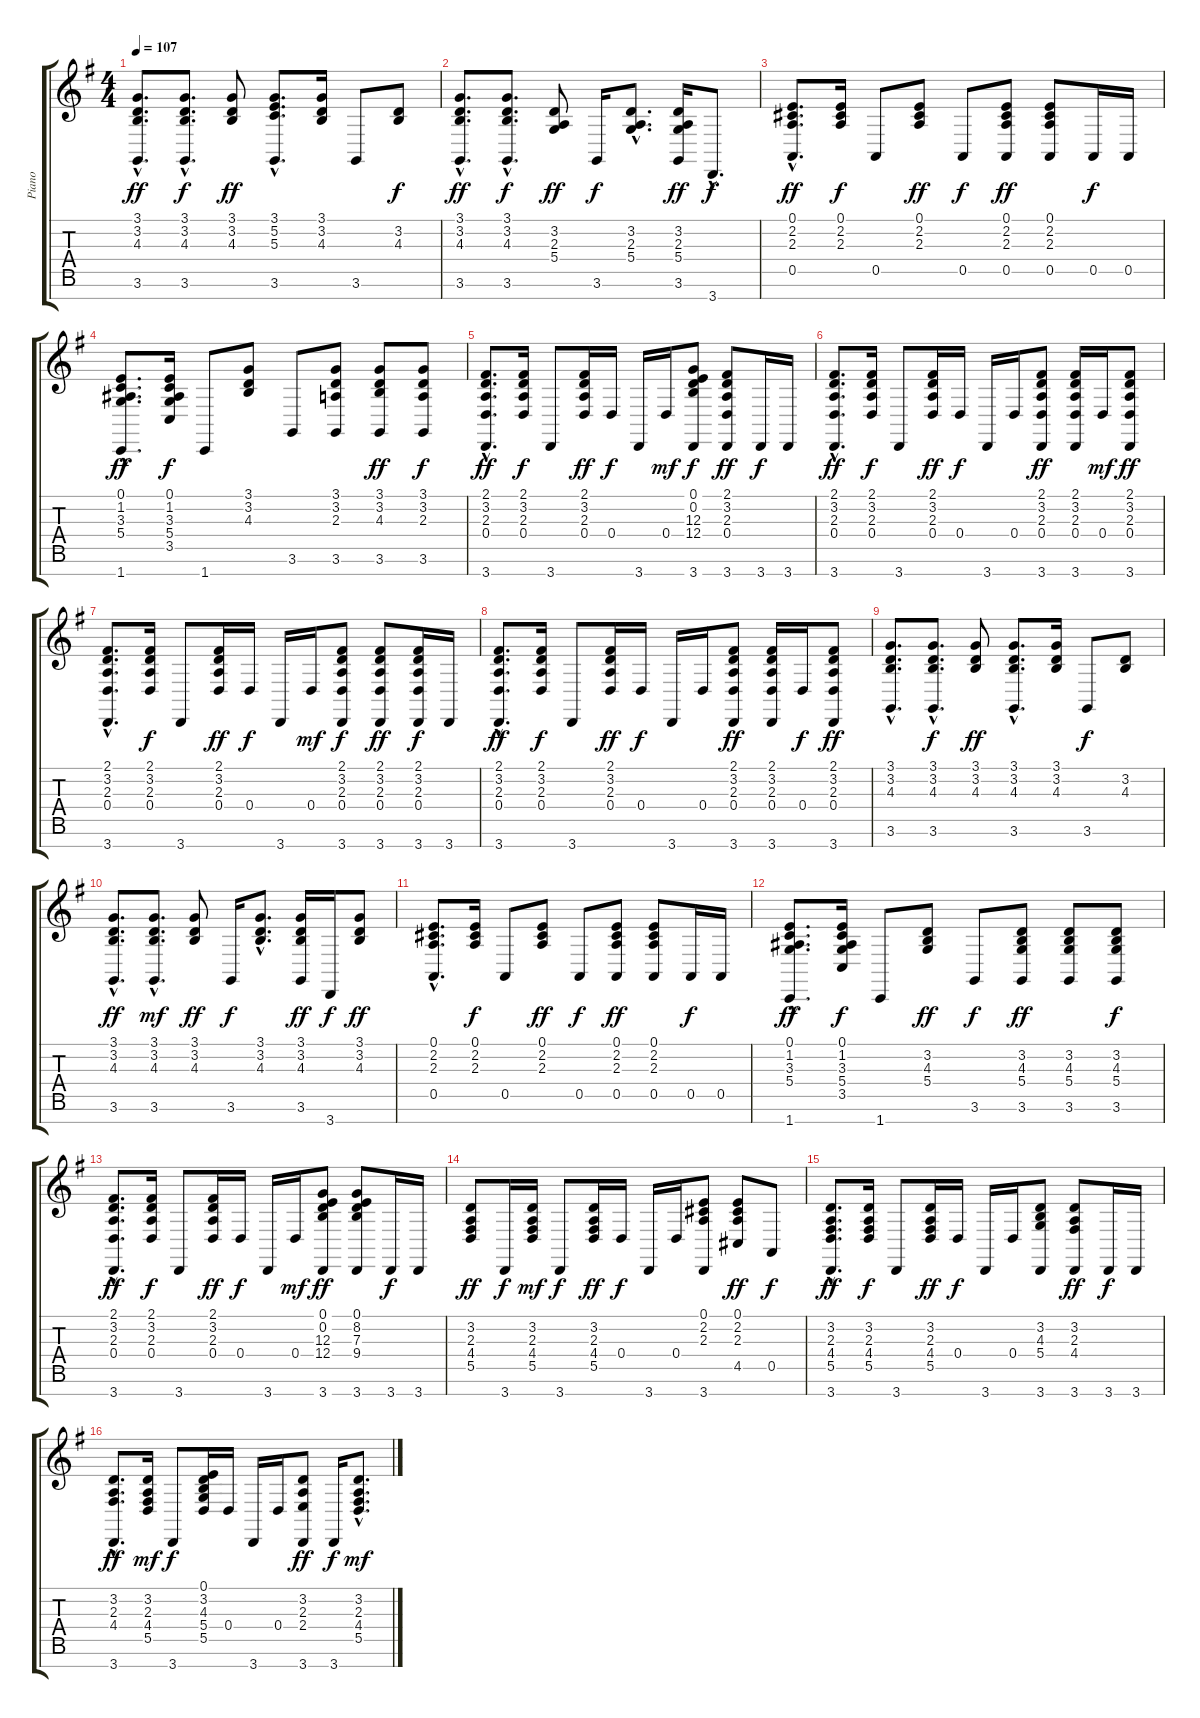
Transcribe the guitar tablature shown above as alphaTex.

\track ("Piano" "Piano") {instrument acousticgrandpiano}
\staff {score tabs}
\tuning (E4 B3 G3 D3 A2 E2 B1) {hide}
\ts (4 4)
\tempo 107
\clef g2
\ks g
(3.1{hac} 3.2{hac} 4.3{hac} 3.6{hac}).8{d dy ff} (3.1{hac} 3.2{hac} 4.3{hac} 3.6{hac}).8{d dy f} (3.1 3.2 4.3).8{dy ff} (3.1{hac} 5.2{hac} 5.3{hac} 3.6{hac}).8{d} (3.1 3.2 4.3).16 3.6.8 (3.2 4.3).8{dy f} |
(3.1{hac} 3.2{hac} 4.3{hac} 3.6{hac}).8{d dy ff} (3.1{hac} 3.2{hac} 4.3{hac} 3.6{hac}).8{d dy f} (3.2 2.3 5.4).8{dy ff} 3.6.16{dy f} (3.2{hac} 2.3{hac} 5.4{hac}).8{d} (3.2 2.3 5.4 3.6).16{dy ff} 3.7{hac}.8{d dy f} |
(0.1{hac} 2.2{hac} 2.3{hac} 0.5{hac}).8{d dy ff} (0.1 2.2 2.3).16{dy f} 0.5.8 (0.1 2.2 2.3).8{dy ff} 0.5.8{dy f} (0.1 2.2 2.3 0.5).8{dy ff} (0.1 2.2 2.3 0.5).8 0.5.16{dy f} 0.5.16 |
(0.1{hac} 1.2{hac} 3.3{hac} 5.4{hac} 1.7{hac}).8{d dy ff} (0.1 1.2 3.3 5.4 3.5).16{dy f} 1.7.8 (3.1 3.2 4.3).8 3.6.8 (3.1 3.2 2.3 3.6).8 (3.1 3.2 4.3 3.6).8{dy ff} (3.1 3.2 2.3 3.6).8{dy f} |
(2.1{hac} 3.2{hac} 2.3{hac} 0.4{hac} 3.7{hac}).8{d dy ff} (2.1 3.2 2.3 0.4).16{dy f} 3.7.8 (2.1 3.2 2.3 0.4).16{dy ff} 0.4.16{dy f} 3.7.16 0.4.16{dy mf} (0.1 0.2 12.3 12.4 3.7).8{dy f} (2.1 3.2 2.3 0.4 3.7).8{dy ff} 3.7.16{dy f} 3.7.16 |
(2.1{hac} 3.2{hac} 2.3{hac} 0.4{hac} 3.7{hac}).8{d dy ff} (2.1 3.2 2.3 0.4).16{dy f} 3.7.8 (2.1 3.2 2.3 0.4).16{dy ff} 0.4.16{dy f} 3.7.16 0.4.16 (2.1 3.2 2.3 0.4 3.7).8{dy ff} (2.1 3.2 2.3 0.4 3.7).16 0.4.16{dy mf} (2.1 3.2 2.3 0.4 3.7).8{dy ff} |
(2.1{hac} 3.2{hac} 2.3{hac} 0.4{hac} 3.7{hac}).8{d} (2.1 3.2 2.3 0.4).16{dy f} 3.7.8 (2.1 3.2 2.3 0.4).16{dy ff} 0.4.16{dy f} 3.7.16 0.4.16{dy mf} (2.1 3.2 2.3 0.4 3.7).8{dy f} (2.1 3.2 2.3 0.4 3.7).8{dy ff} (2.1 3.2 2.3 0.4 3.7).16{dy f} 3.7.16 |
(2.1{hac} 3.2{hac} 2.3{hac} 0.4{hac} 3.7{hac}).8{d dy ff} (2.1 3.2 2.3 0.4).16{dy f} 3.7.8 (2.1 3.2 2.3 0.4).16{dy ff} 0.4.16{dy f} 3.7.16 0.4.16 (2.1 3.2 2.3 0.4 3.7).8{dy ff} (2.1 3.2 2.3 0.4 3.7).16 0.4.16{dy f} (2.1 3.2 2.3 0.4 3.7).8{dy ff} |
(3.1{hac} 3.2{hac} 4.3{hac} 3.6{hac}).8{d} (3.1{hac} 3.2{hac} 4.3{hac} 3.6{hac}).8{d dy f} (3.1 3.2 4.3).8{dy ff} (3.1{hac} 3.2{hac} 4.3{hac} 3.6{hac}).8{d} (3.1 3.2 4.3).16 3.6.8{dy f} (3.2 4.3).8 |
(3.1{hac} 3.2{hac} 4.3{hac} 3.6{hac}).8{d dy ff} (3.1{hac} 3.2{hac} 4.3{hac} 3.6{hac}).8{d dy mf} (3.1 3.2 4.3).8{dy ff} 3.6.16{dy f} (3.1{hac} 3.2{hac} 4.3{hac}).8{d} (3.1 3.2 4.3 3.6).16{dy ff} 3.7.16{dy f} (3.1 3.2 4.3).8{dy ff} |
(0.1{hac} 2.2{hac} 2.3{hac} 0.5{hac}).8{d} (0.1 2.2 2.3).16{dy f} 0.5.8 (0.1 2.2 2.3).8{dy ff} 0.5.8{dy f} (0.1 2.2 2.3 0.5).8{dy ff} (0.1 2.2 2.3 0.5).8 0.5.16{dy f} 0.5.16 |
(0.1{hac} 1.2{hac} 3.3{hac} 5.4{hac} 1.7{hac}).8{d dy ff} (0.1 1.2 3.3 5.4 3.5).16{dy f} 1.7.8 (3.2 4.3 5.4).8{dy ff} 3.6.8{dy f} (3.2 4.3 5.4 3.6).8{dy ff} (3.2 4.3 5.4 3.6).8 (3.2 4.3 5.4 3.6).8{dy f} |
(2.1{hac} 3.2{hac} 2.3{hac} 0.4{hac} 3.7{hac}).8{d dy ff} (2.1 3.2 2.3 0.4).16{dy f} 3.7.8 (2.1 3.2 2.3 0.4).16{dy ff} 0.4.16{dy f} 3.7.16 0.4.16{dy mf} (0.1 0.2 12.3 12.4 3.7).8{dy ff} (0.1 8.2 7.3 9.4 3.7).8 3.7.16{dy f} 3.7.16 |
(3.2 2.3 4.4 5.5).8{dy ff} 3.7.16{dy f} (3.2 2.3 4.4 5.5).16{dy mf} 3.7.8{dy f} (3.2 2.3 4.4 5.5).16{dy ff} 0.4.16{dy f} 3.7.16 0.4.16 (0.1 2.2 2.3 3.7).8 (0.1 2.2 2.3 4.5).8{dy ff} 0.5.8{dy f} |
(3.2{hac} 2.3{hac} 4.4{hac} 5.5{hac} 3.7{hac}).8{d dy ff} (3.2 2.3 4.4 5.5).16{dy f} 3.7.8 (3.2 2.3 4.4 5.5).16{dy ff} 0.4.16{dy f} 3.7.16 0.4.16 (3.2 4.3 5.4 3.7).8 (3.2 2.3 4.4 3.7).8{dy ff} 3.7.16{dy f} 3.7.16 |
(3.2{hac} 2.3{hac} 4.4{hac} 3.7{hac}).8{d dy ff} (3.2 2.3 4.4 5.5).16{dy mf} 3.7.8{dy f} (0.1 3.2 4.3 5.4 5.5).16 0.4.16 3.7.16 0.4.16 (3.2 2.3 2.4 3.7).8{dy ff} 3.7.16{dy f} (3.2{hac} 2.3{hac} 4.4{hac} 5.5{hac}).8{d dy mf}
